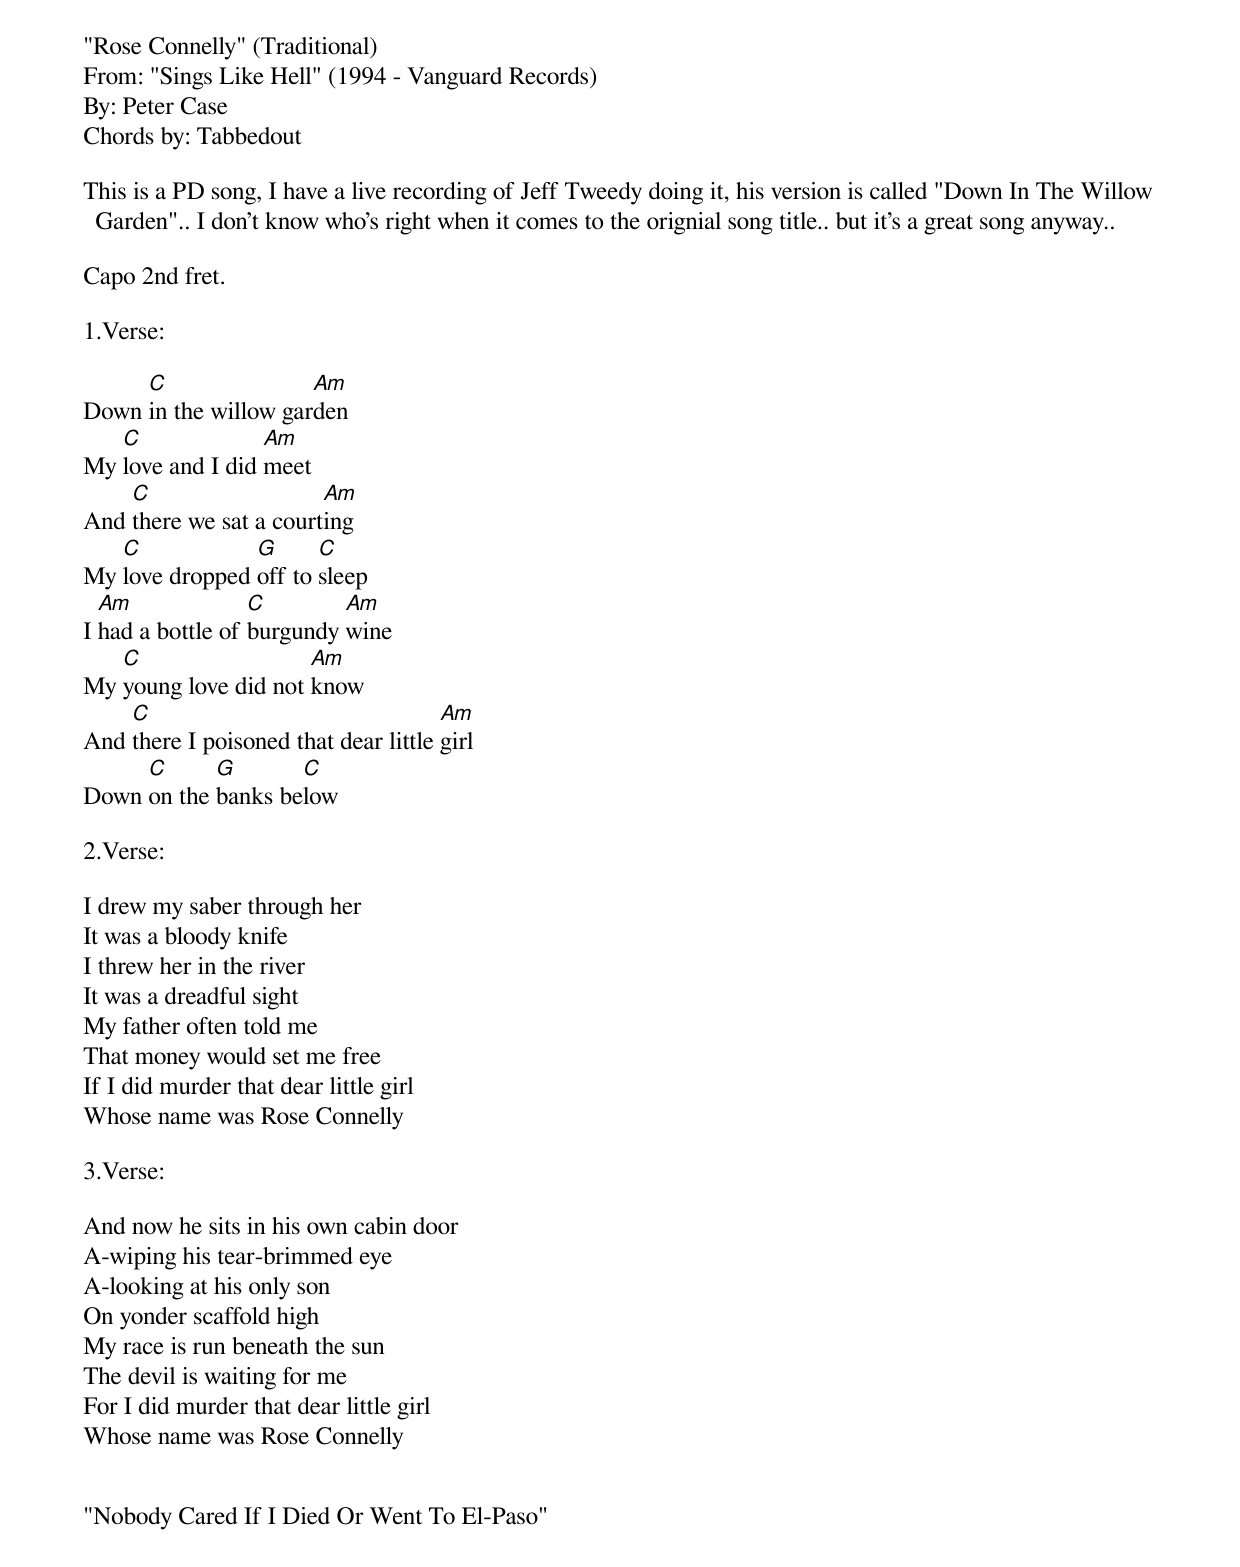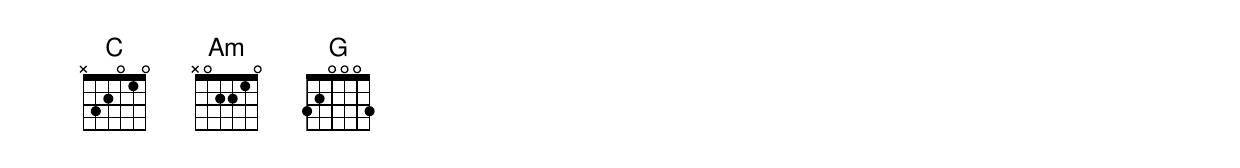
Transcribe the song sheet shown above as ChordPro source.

"Rose Connelly" (Traditional)
From: "Sings Like Hell" (1994 - Vanguard Records)
By: Peter Case
Chords by: Tabbedout

This is a PD song, I have a live recording of Jeff Tweedy doing it, his version is called "Down In The Willow Garden".. I don't know who's right when it comes to the orignial song title.. but it's a great song anyway..

Capo 2nd fret.

1.Verse:

Down [C]in the willow gar[Am]den
My [C]love and I did [Am]meet
And [C]there we sat a court[Am]ing
My [C]love dropped [G]off to [C]sleep
I [Am]had a bottle of [C]burgundy [Am]wine
My [C]young love did not [Am]know
And [C]there I poisoned that dear little [Am]girl
Down [C]on the [G]banks be[C]low

2.Verse:

I drew my saber through her
It was a bloody knife
I threw her in the river
It was a dreadful sight
My father often told me
That money would set me free
If I did murder that dear little girl
Whose name was Rose Connelly

3.Verse:

And now he sits in his own cabin door
A-wiping his tear-brimmed eye
A-looking at his only son
On yonder scaffold high
My race is run beneath the sun
The devil is waiting for me
For I did murder that dear little girl
Whose name was Rose Connelly


"Nobody Cared If I Died Or Went To El-Paso"
